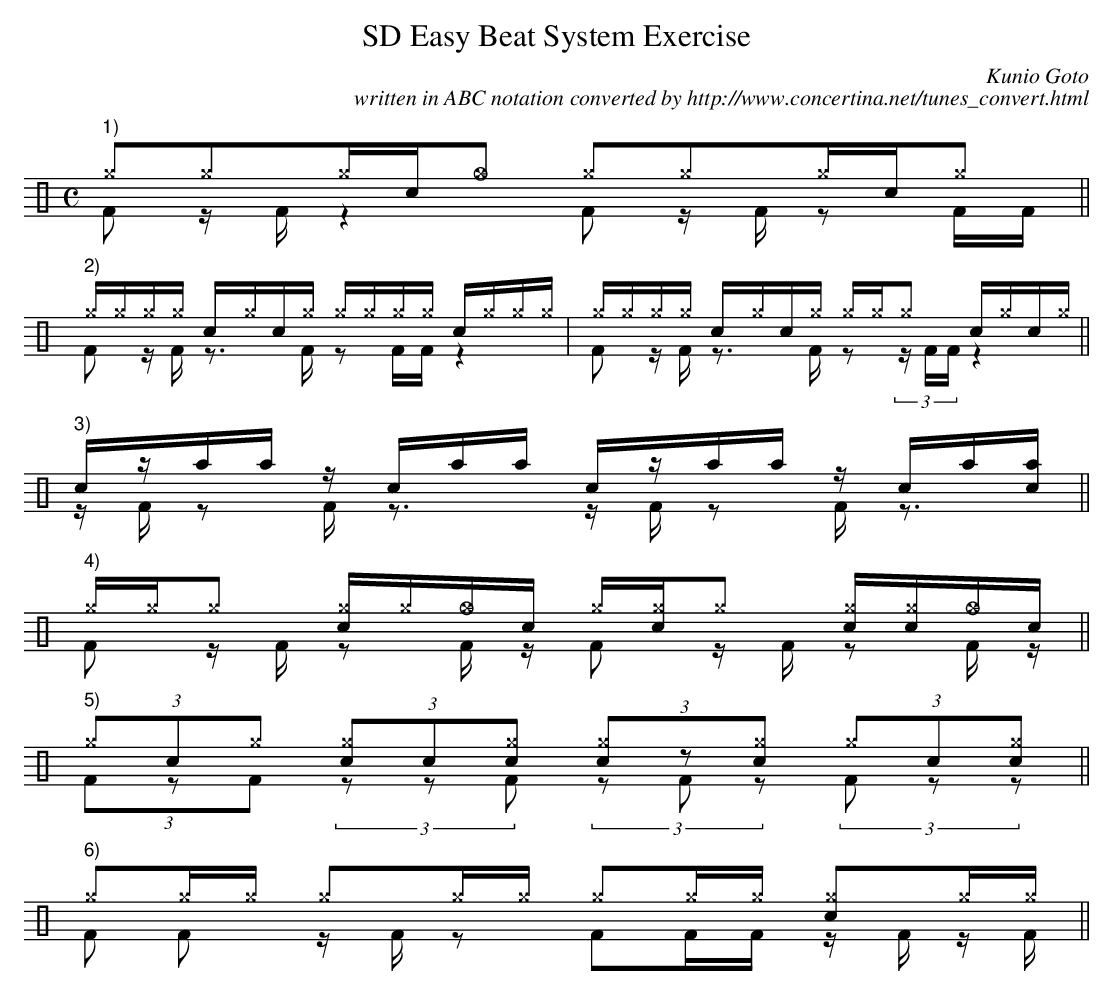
X:1
T: SD Easy Beat System Exercise
C: Kunio Goto
C: written in ABC notation converted by http://www.concertina.net/tunes_convert.html
M: C
L: 1/8
K: clef=perc
%%staves (hands foots)
[V:hands]
"1)" \
^g^g^g/2c/2_g ^g^g^g/2c/2^g||
[V:foots]
F z/2 F/2 z2 Fz/2 F/2 z F/2F/2||
[V:hands]
[L: 1/16] \
"2)" \
^g^g^g^g c^gc^g ^g^g^g^g c^g^g^g|^g^g^g^g c^gc^g ^g^g^g2 c^gc^g||
[V:foots]
[L: 1/16] \
F2 z F z3 F z2 FF z4 |F2 z F z3 F z2 (3zFF z4||
[V:hands]
"3)" \
[L: 1/16] \
czaa zcaa czaa zca[ca]||
[V:foots]
[L: 1/16] \
z F z2 F z3 z F z2 F z3||
[V:hands]
"4)" \
[L: 1/16] \
^g^g^g2 [c^g]^g_gc ^g[c^g]^g2 [c^g][c^g]_gc||
[V:foots]
[L: 1/16] \
F2 z F z2 F z F2 z F z2 F z||
[V:hands]
"5)" \
[L: 1/8] \
(3^gc^g (3[c^g]c[c^g] (3[c^g]z[c^g] (3^gc[c^g]||
[V:foots]
[L: 1/8] \
(3FzF (3zzF (3zFz (3Fzz||
[V:hands]
"6)" \
[L: 1/16] \
^g2^g^g ^g2^g^g ^g2^g^g [c2^g2]^g^g||
[V:foots]
[L: 1/16] \
F2 F2 z F z2 F2FF z F z F||
